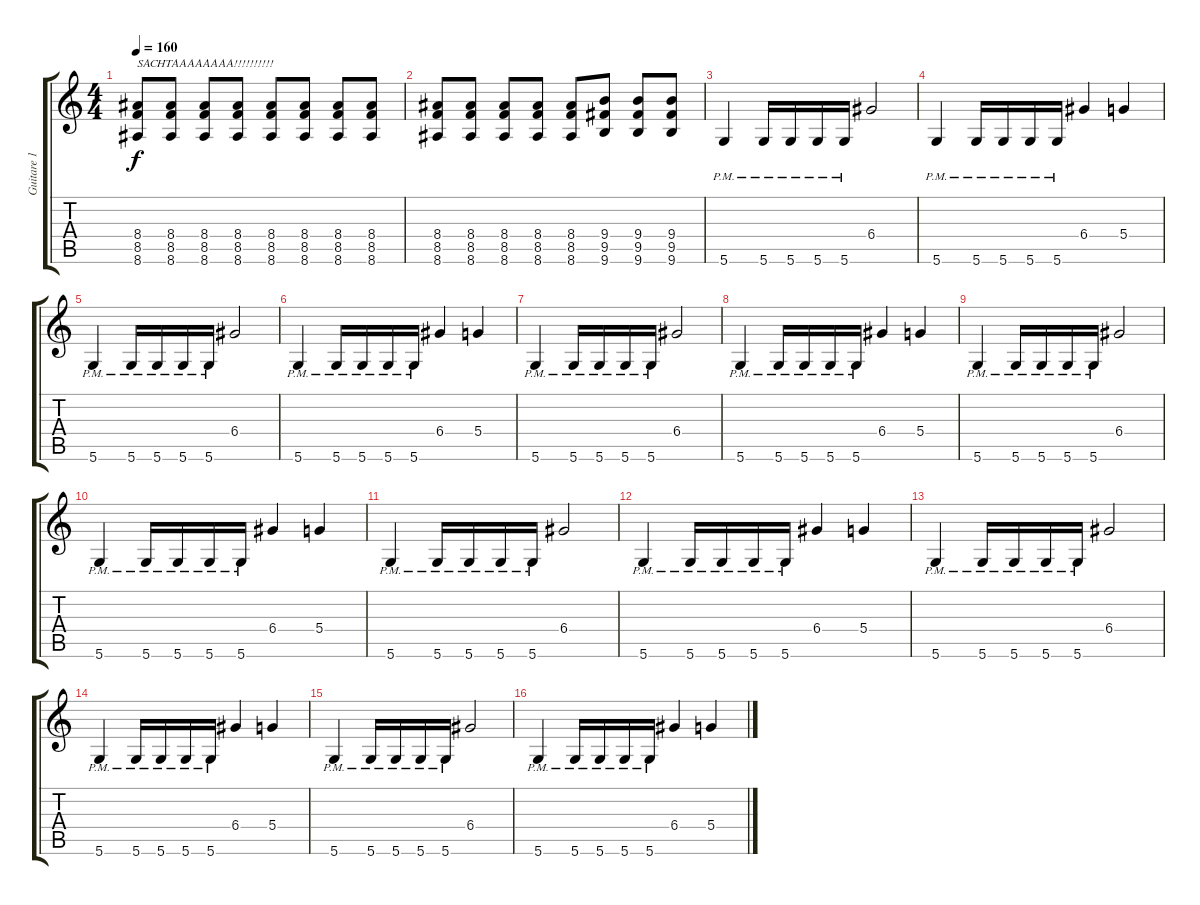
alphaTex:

\track ("Guitare 1" "Guitare 1") {instrument distortionguitar}
\staff {score tabs}
\tuning (E4 B3 G3 D3 A2 D2) {hide}
\ts (4 4)
\tempo 160
\clef g2
\ks c
(8.4 8.5 8.6).8{txt "SACHTAAAAAAAA!!!!!!!!!!" dy f} (8.4 8.5 8.6).8 (8.4 8.5 8.6).8 (8.4 8.5 8.6).8 (8.4 8.5 8.6).8 (8.4 8.5 8.6).8 (8.4 8.5 8.6).8 (8.4 8.5 8.6).8 |
(8.4 8.5 8.6).8 (8.4 8.5 8.6).8 (8.4 8.5 8.6).8 (8.4 8.5 8.6).8 (8.4 8.5 8.6).8 (9.4 9.5 9.6).8 (9.4 9.5 9.6).8 (9.4 9.5 9.6).8 |
\section ("" "")
5.6{pm}.4 5.6{pm}.16 5.6{pm}.16 5.6{pm}.16 5.6{pm}.16 6.4.2 |
5.6{pm}.4 5.6{pm}.16 5.6{pm}.16 5.6{pm}.16 5.6{pm}.16 6.4.4 5.4.4 |
5.6{pm}.4 5.6{pm}.16 5.6{pm}.16 5.6{pm}.16 5.6{pm}.16 6.4.2 |
5.6{pm}.4 5.6{pm}.16 5.6{pm}.16 5.6{pm}.16 5.6{pm}.16 6.4.4 5.4.4 |
5.6{pm}.4 5.6{pm}.16 5.6{pm}.16 5.6{pm}.16 5.6{pm}.16 6.4.2 |
5.6{pm}.4 5.6{pm}.16 5.6{pm}.16 5.6{pm}.16 5.6{pm}.16 6.4.4 5.4.4 |
5.6{pm}.4 5.6{pm}.16 5.6{pm}.16 5.6{pm}.16 5.6{pm}.16 6.4.2 |
5.6{pm}.4 5.6{pm}.16 5.6{pm}.16 5.6{pm}.16 5.6{pm}.16 6.4.4 5.4.4 |
5.6{pm}.4 5.6{pm}.16 5.6{pm}.16 5.6{pm}.16 5.6{pm}.16 6.4.2 |
5.6{pm}.4 5.6{pm}.16 5.6{pm}.16 5.6{pm}.16 5.6{pm}.16 6.4.4 5.4.4 |
5.6{pm}.4 5.6{pm}.16 5.6{pm}.16 5.6{pm}.16 5.6{pm}.16 6.4.2 |
5.6{pm}.4 5.6{pm}.16 5.6{pm}.16 5.6{pm}.16 5.6{pm}.16 6.4.4 5.4.4 |
5.6{pm}.4 5.6{pm}.16 5.6{pm}.16 5.6{pm}.16 5.6{pm}.16 6.4.2 |
5.6{pm}.4 5.6{pm}.16 5.6{pm}.16 5.6{pm}.16 5.6{pm}.16 6.4.4 5.4.4
